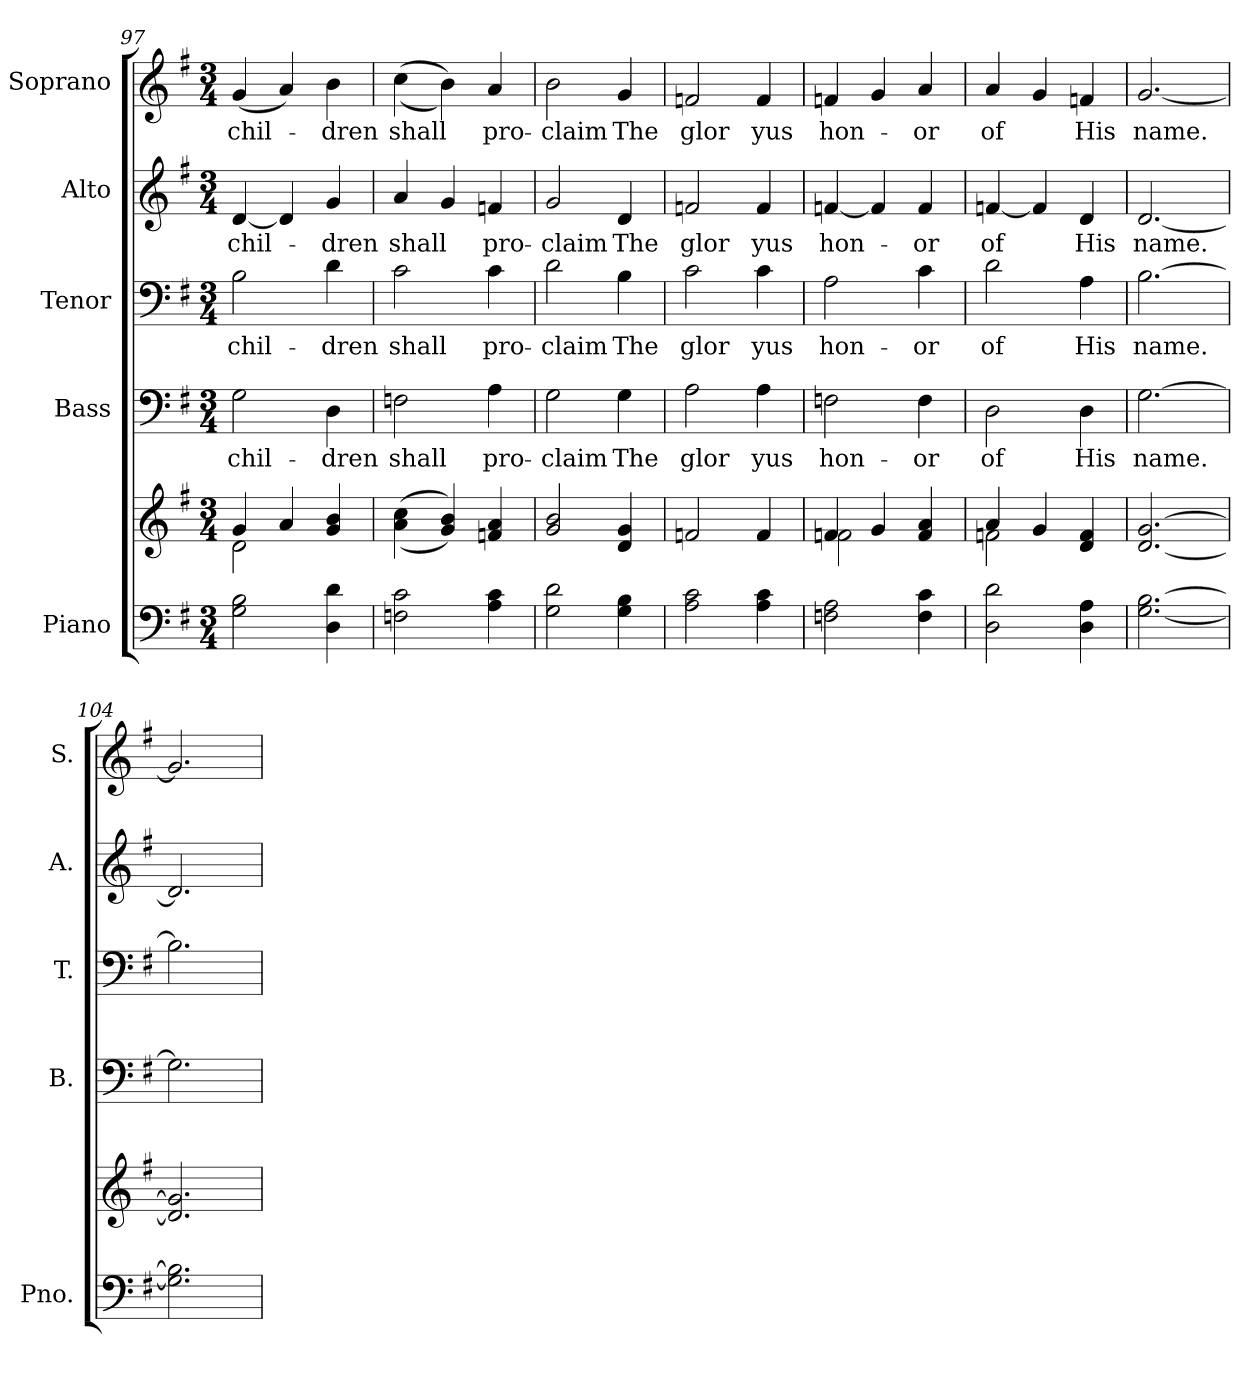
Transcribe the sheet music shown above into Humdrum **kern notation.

**kern	**kern	**kern	**text	**kern	**text	**kern	**text	**kern	**text
*part5	*part5	*part4	*part4	*part3	*part3	*part2	*part2	*part1	*part1
*staff6	*staff5	*staff4	*staff4	*staff3	*staff3	*staff2	*staff2	*staff1	*staff1
*I"Piano	*	*I"Bass	*	*I"Tenor	*	*I"Alto	*	*I"Soprano	*
*I'Pno.	*	*I'B.	*	*I'T.	*	*I'A.	*	*I'S.	*
*clefF4	*clefG2	*clefF4	*	*clefF4	*	*clefG2	*	*clefG2	*
*k[f#]	*k[f#]	*k[f#]	*	*k[f#]	*	*k[f#]	*	*k[f#]	*
*G:	*G:	*G:	*	*G:	*	*G:	*	*G:	*
*M3/4	*M3/4	*M3/4	*	*M3/4	*	*M3/4	*	*M3/4	*
=97	=97	=97	=97	=97	=97	=97	=97	=97	=97
*	*^	*	*	*	*	*	*	*	*
!	!	!	!	!LO:LY:b:color=#000000	!	!	!	!	!	!
!	!	!	!	!	!	!LO:LY:b:color=#000000	!	!	!	!
!	!	!	!	!	!	!	!	!LO:LY:b:color=#000000	!	!
!	!	!	!	!	!	!	!	!	!	!LO:LY:b:color=#000000
2Gi\ 2Bi	4gi/	2di\	2Gi\	chil-	2Bi\	chil-	[<4di/	chil-	(4gi/	chil-
.	(4ai/	.	.	.	.	.	4di/]	.	4ai/)	.
!	!	!	!	!LO:LY:b:color=#000000	!	!	!	!	!	!
!	!	!	!	!	!	!LO:LY:b:color=#000000	!	!	!	!
!	!	!	!	!	!	!	!	!LO:LY:b:color=#000000	!	!
!	!	!	!	!	!	!	!	!	!	!LO:LY:b:color=#000000
4Di\ 4di	4gi/ 4bi	4ryy	4Di\	-dren	4di\	-dren	4gi/	-dren	4bi\	-dren
*	*v	*v	*	*	*	*	*	*	*	*
!!LO:PB:g=z
=98	=98	=98	=98	=98	=98	=98	=98	=98	=98
*	*^	*	*	*	*	*	*	*	*
!	!	!	!	!LO:LY:b:color=#000000	!	!	!	!	!	!
*	*v	*v	*	*	*	*	*	*	*	*
*	*^	*	*	*	*	*	*	*	*
!	!	!	!	!	!	!LO:LY:b:color=#000000	!	!	!	!
*	*v	*v	*	*	*	*	*	*	*	*
*	*^	*	*	*	*	*	*	*	*
!	!	!	!	!	!	!	!	!LO:LY:b:color=#000000	!	!
*	*v	*v	*	*	*	*	*	*	*	*
*	*^	*	*	*	*	*	*	*	*
!	!	!	!	!	!	!	!	!	!	!LO:LY:b:color=#000000
*	*v	*v	*	*	*	*	*	*	*	*
2Fni\ 2ci	((4ai\ 4cci	2Fni\	shall	2ci\	shall	4ai/	shall	((4cci\	shall
.	4gi/ 4bi))	.	.	.	.	4gi/	.	4bi\))	.
!	!	!	!LO:LY:b:color=#000000	!	!	!	!	!	!
!	!	!	!	!	!LO:LY:b:color=#000000	!	!	!	!
!	!	!	!	!	!	!	!LO:LY:b:color=#000000	!	!
!	!	!	!	!	!	!	!	!	!LO:LY:b:color=#000000
4Ai\ 4ci	4fni/ 4ai	4Ai\	pro-	4ci\	pro-	4fni/	pro-	4ai/	pro-
=99	=99	=99	=99	=99	=99	=99	=99	=99	=99
!	!	!	!LO:LY:b:color=#000000	!	!	!	!	!	!
!	!	!	!	!	!LO:LY:b:color=#000000	!	!	!	!
!	!	!	!	!	!	!	!LO:LY:b:color=#000000	!	!
!	!	!	!	!	!	!	!	!	!LO:LY:b:color=#000000
2Gi\ 2di	2gi/ 2bi	2Gi\	-claim	2di\	-claim	2gi/	-claim	2bi\	-claim
!	!	!	!LO:LY:b:color=#000000	!	!	!	!	!	!
!	!	!	!	!	!LO:LY:b:color=#000000	!	!	!	!
!	!	!	!	!	!	!	!LO:LY:b:color=#000000	!	!
!	!	!	!	!	!	!	!	!	!LO:LY:b:color=#000000
4Gi\ 4Bi	4di/ 4gi	4Gi\	The	4Bi\	The	4di/	The	4gi/	The
=100	=100	=100	=100	=100	=100	=100	=100	=100	=100
!	!	!	!LO:LY:b:color=#000000	!	!	!	!	!	!
!	!	!	!	!	!LO:LY:b:color=#000000	!	!	!	!
!	!	!	!	!	!	!	!LO:LY:b:color=#000000	!	!
!	!	!	!	!	!	!	!	!	!LO:LY:b:color=#000000
2Ai\ 2ci	2fni/	2Ai\	glor	2ci\	glor	2fni/	glor	2fni/	glor
!	!	!	!LO:LY:b:color=#000000	!	!	!	!	!	!
!	!	!	!	!	!LO:LY:b:color=#000000	!	!	!	!
!	!	!	!	!	!	!	!LO:LY:b:color=#000000	!	!
!	!	!	!	!	!	!	!	!	!LO:LY:b:color=#000000
4Ai\ 4ci	4fi/	4Ai\	yus	4ci\	yus	4fi/	yus	4fi/	yus
!!LO:PB:g=z
=101	=101	=101	=101	=101	=101	=101	=101	=101	=101
*	*^	*	*	*	*	*	*	*	*
!	!	!	!	!LO:LY:b:color=#000000	!	!	!	!	!	!
!	!	!	!	!	!	!LO:LY:b:color=#000000	!	!	!	!
!	!	!	!	!	!	!	!	!LO:LY:b:color=#000000	!	!
!	!	!	!	!	!	!	!	!	!	!LO:LY:b:color=#000000
2Fni\ 2Ai	4fni/	2fi\	2Fni\	hon-	2Ai\	hon-	[<4fni/	hon-	4fni/	hon-
.	(4gi/	.	.	.	.	.	4fi/]	.	(4gi/	.
!	!	!	!	!LO:LY:b:color=#000000	!	!	!	!	!	!
!	!	!	!	!	!	!LO:LY:b:color=#000000	!	!	!	!
!	!	!	!	!	!	!	!	!LO:LY:b:color=#000000	!	!
!	!	!	!	!	!	!	!	!	!	!LO:LY:b:color=#000000
4Fi\ 4ci	4fi/ 4ai	4ryy	4Fi\	-or	4ci\	-or	4fi/	-or	4ai/	-or
=102	=102	=102	=102	=102	=102	=102	=102	=102	=102	=102
!	!	!	!	!LO:LY:b:color=#000000	!	!	!	!	!	!
!	!	!	!	!	!	!LO:LY:b:color=#000000	!	!	!	!
!	!	!	!	!	!	!	!	!LO:LY:b:color=#000000	!	!
!	!	!	!	!	!	!	!	!	!	!LO:LY:b:color=#000000
2Di\ 2di	4ai/	2fni\	2Di\	of	2di\	of	[<4fni/	of	4ai/	of
.	(4gi/	.	.	.	.	.	4fi/]	.	(4gi/	.
!	!	!	!	!LO:LY:b:color=#000000	!	!	!	!	!	!
!	!	!	!	!	!	!LO:LY:b:color=#000000	!	!	!	!
!	!	!	!	!	!	!	!	!LO:LY:b:color=#000000	!	!
!	!	!	!	!	!	!	!	!	!	!LO:LY:b:color=#000000
4Di\ 4Ai	4di/ 4fi	4ryy	4Di\	His	4Ai\	His	4di/	His	4fni/	His
*	*v	*v	*	*	*	*	*	*	*	*
=103	=103	=103	=103	=103	=103	=103	=103	=103	=103
*	*^	*	*	*	*	*	*	*	*
!	!	!	!	!LO:LY:b:color=#000000	!	!	!	!	!	!
*	*v	*v	*	*	*	*	*	*	*	*
*	*^	*	*	*	*	*	*	*	*
!	!	!	!	!	!	!LO:LY:b:color=#000000	!	!	!	!
*	*v	*v	*	*	*	*	*	*	*	*
*	*^	*	*	*	*	*	*	*	*
!	!	!	!	!	!	!	!	!LO:LY:b:color=#000000	!	!
*	*v	*v	*	*	*	*	*	*	*	*
*	*^	*	*	*	*	*	*	*	*
!	!	!	!	!	!	!	!	!	!	!LO:LY:b:color=#000000
*	*v	*v	*	*	*	*	*	*	*	*
[<2.Gi\ [>2.Bi	[<2.di/ [>2.gi	[>2.Gi\	name.	[>2.Bi\	name.	[<2.di/	name.	[<2.gi/	name.
!!LO:PB:g=z
=104	=104	=104	=104	=104	=104	=104	=104	=104	=104
2.Gi\] 2.Bi]	2.di/] 2.gi]	2.Gi\]	.	2.Bi\]	.	2.di/]	.	2.gi/]	.
=	=	=	=	=	=	=	=	=	=
*-	*-	*-	*-	*-	*-	*-	*-	*-	*-
